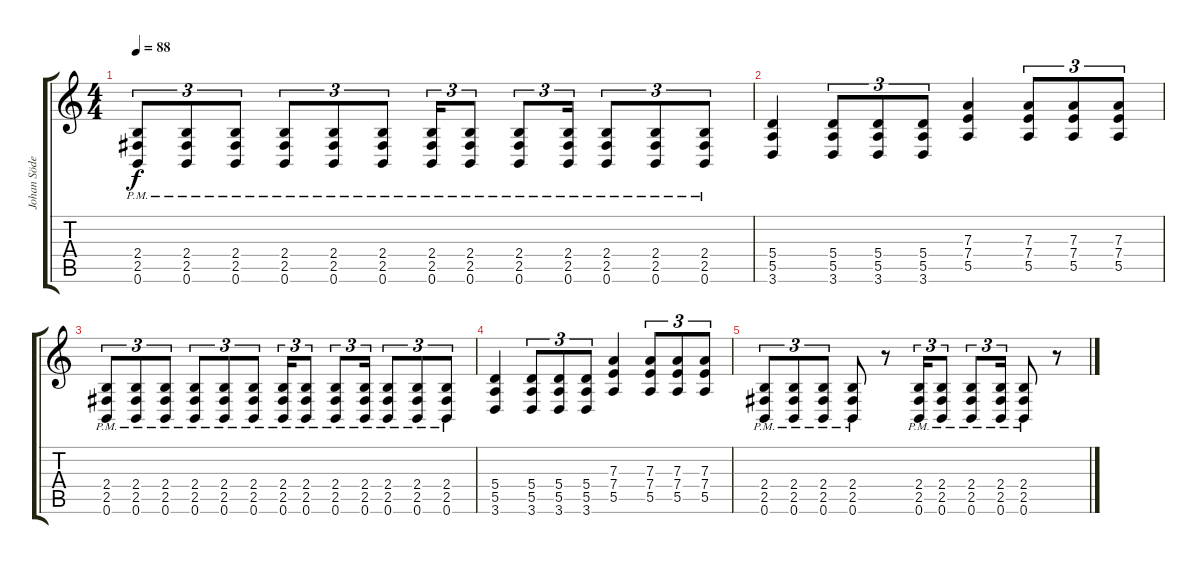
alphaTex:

\track ("Johan Söderberg" "Johan Söde") {instrument distortionguitar}
\staff {score tabs}
\tuning (B3 Gb3 D3 A2 E2 B1) {hide}
\ts (4 4)
\tempo 88
\clef g2
\ks c
(2.4{pm} 2.5{pm} 0.6{pm}).8{tu (3 2) dy f} (2.4{pm} 2.5{pm} 0.6{pm}).8{tu (3 2)} (2.4{pm} 2.5{pm} 0.6{pm}).8{tu (3 2)} (2.4{pm} 2.5{pm} 0.6{pm}).8{tu (3 2)} (2.4{pm} 2.5{pm} 0.6{pm}).8{tu (3 2)} (2.4{pm} 2.5{pm} 0.6{pm}).8{tu (3 2)} (2.4{pm} 2.5{pm} 0.6{pm}).16{tu (3 2)} (2.4{pm} 2.5{pm} 0.6{pm}).8{tu (3 2)} (2.4{pm} 2.5{pm} 0.6{pm}).8{tu (3 2)} (2.4{pm} 2.5{pm} 0.6{pm}).16{tu (3 2)} (2.4{pm} 2.5{pm} 0.6{pm}).8{tu (3 2)} (2.4{pm} 2.5{pm} 0.6{pm}).8{tu (3 2)} (2.4{pm} 2.5{pm} 0.6{pm}).8{tu (3 2)} |
(5.4 5.5 3.6).4 (5.4 5.5 3.6).8{tu (3 2)} (5.4 5.5 3.6).8{tu (3 2)} (5.4 5.5 3.6).8{tu (3 2)} (7.3 7.4 5.5).4 (7.3 7.4 5.5).8{tu (3 2)} (7.3 7.4 5.5).8{tu (3 2)} (7.3 7.4 5.5).8{tu (3 2)} |
(2.4{pm} 2.5{pm} 0.6{pm}).8{tu (3 2)} (2.4{pm} 2.5{pm} 0.6{pm}).8{tu (3 2)} (2.4{pm} 2.5{pm} 0.6{pm}).8{tu (3 2)} (2.4{pm} 2.5{pm} 0.6{pm}).8{tu (3 2)} (2.4{pm} 2.5{pm} 0.6{pm}).8{tu (3 2)} (2.4{pm} 2.5{pm} 0.6{pm}).8{tu (3 2)} (2.4{pm} 2.5{pm} 0.6{pm}).16{tu (3 2)} (2.4{pm} 2.5{pm} 0.6{pm}).8{tu (3 2)} (2.4{pm} 2.5{pm} 0.6{pm}).8{tu (3 2)} (2.4{pm} 2.5{pm} 0.6{pm}).16{tu (3 2)} (2.4{pm} 2.5{pm} 0.6{pm}).8{tu (3 2)} (2.4{pm} 2.5{pm} 0.6{pm}).8{tu (3 2)} (2.4{pm} 2.5{pm} 0.6{pm}).8{tu (3 2)} |
(5.4 5.5 3.6).4 (5.4 5.5 3.6).8{tu (3 2)} (5.4 5.5 3.6).8{tu (3 2)} (5.4 5.5 3.6).8{tu (3 2)} (7.3 7.4 5.5).4 (7.3 7.4 5.5).8{tu (3 2)} (7.3 7.4 5.5).8{tu (3 2)} (7.3 7.4 5.5).8{tu (3 2)} |
(2.4{pm} 2.5{pm} 0.6{pm}).8{tu (3 2)} (2.4{pm} 2.5{pm} 0.6{pm}).8{tu (3 2)} (2.4{pm} 2.5{pm} 0.6{pm}).8{tu (3 2)} (2.4{pm} 2.5{pm} 0.6{pm}).8 r.8 (2.4{pm} 2.5{pm} 0.6{pm}).16{tu (3 2)} (2.4{pm} 2.5{pm} 0.6{pm}).8{tu (3 2)} (2.4{pm} 2.5{pm} 0.6{pm}).8{tu (3 2)} (2.4{pm} 2.5{pm} 0.6{pm}).16{tu (3 2)} (2.4{pm} 2.5{pm} 0.6{pm}).8 r.8
